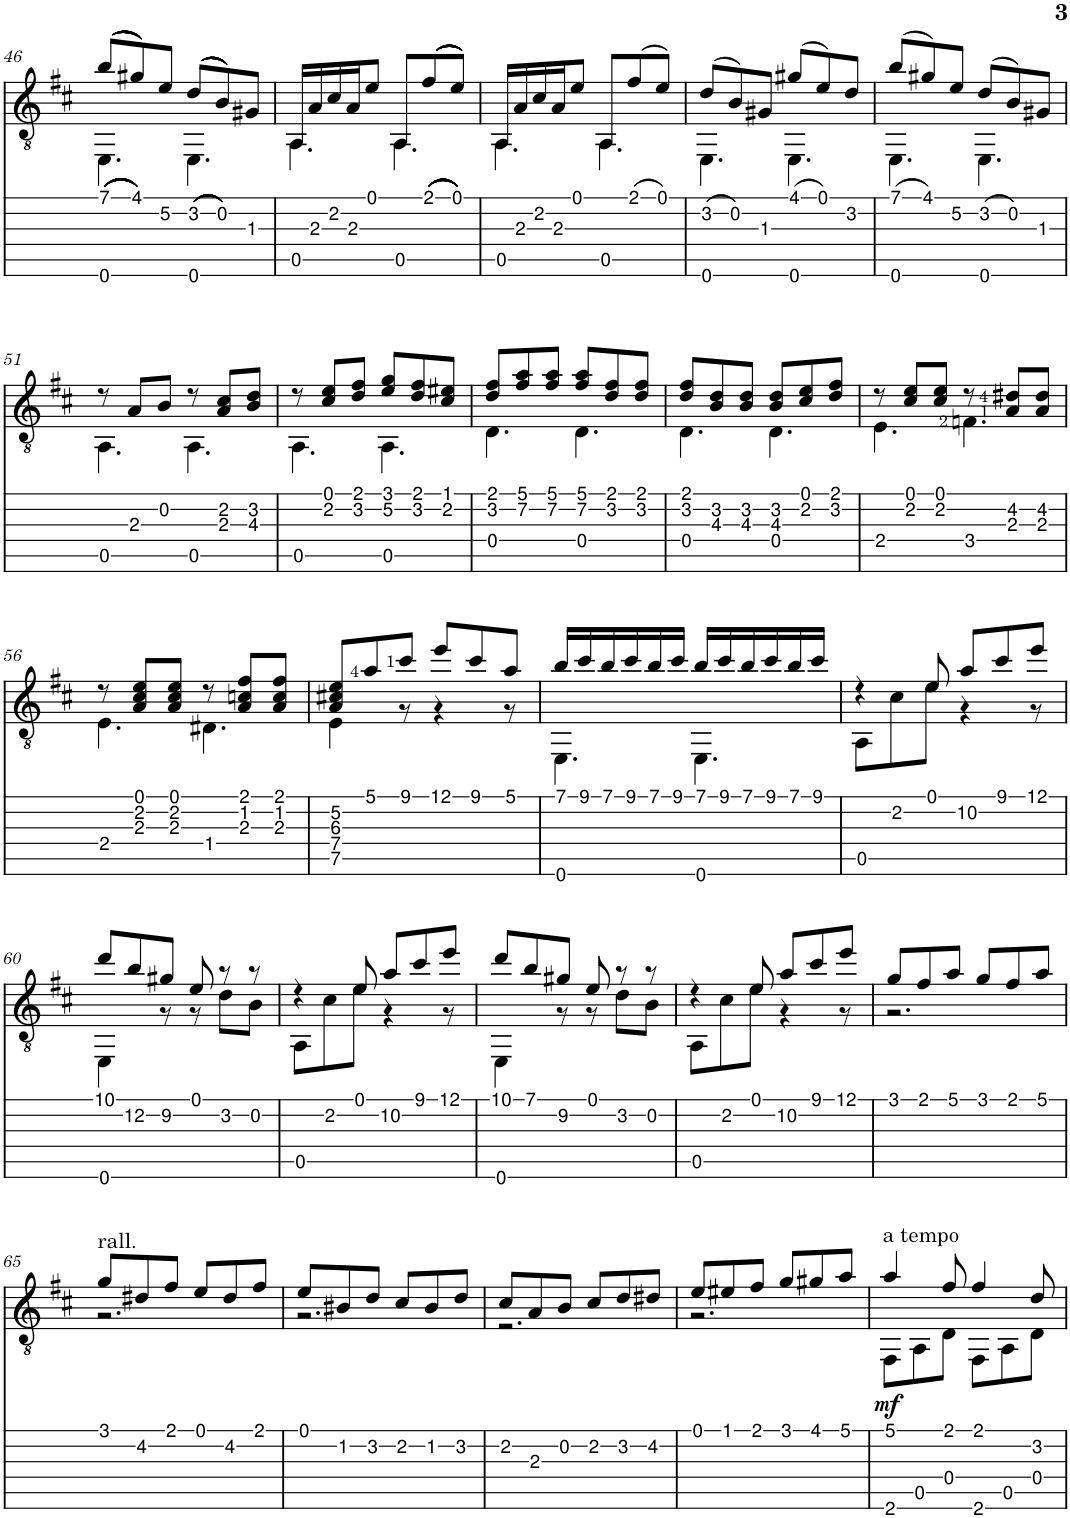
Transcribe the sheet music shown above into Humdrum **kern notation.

**kern	**kern	**dynam
*part1	*part1	*part1
*staff2	*staff1	*staff1/2
*I"Classical Guitar	*	*
*I'Guit.	*	*
!!LO:PB:g=z
*	*clefGv2	*
*k[f#c#]	*k[f#c#]	*
*D:	*D:	*
*M6/8	*M6/8	*
=46	=46	=46
*^	*^	*
8bL	4.EE	(>(>(>(>(>(>(>(>8b/L	4.EE\	.
8g#X	.	8g#X/))))))))	.	.
8eJ	.	8e/J	.	.
8dL	4.EE	(>(>(>(>(>(>(>(>8d/L	4.EE\	.
8B	.	8B/))))))))	.	.
8G#XJ	.	8G#X/J	.	.
=47	=47	=47	=47	=47
16AALL	4.AA	16AA/LL	4.AA\	.
16A	.	16A/	.	.
16c#	.	16c#/	.	.
16AJ	.	16A/J	.	.
8eJ	.	8e/J	.	.
8AAL	4.AA	8AA/L	4.AA\	.
8f#	.	(>(>(>(>(>(>(>(>8f#/	.	.
8eJ	.	8e/J))))))))	.	.
=48	=48	=48	=48	=48
16AALL	4.AA	16AA/LL	4.AA\	.
16A	.	16A/	.	.
16c#	.	16c#/	.	.
16AJ	.	16A/J	.	.
8eJ	.	8e/J	.	.
8AAL	4.AA	8AA/L	4.AA\	.
8f#	.	(>8f#/	.	.
8eJ	.	8e/J)	.	.
=49	=49	=49	=49	=49
8dL	4.EE	(>8d/L	4.EE\	.
8B	.	8B/)	.	.
8G#XJ	.	8G#X/J	.	.
8g#XL	4.EE	(>8g#X/L	4.EE\	.
8e	.	8e/)	.	.
8dJ	.	8d/J	.	.
=50	=50	=50	=50	=50
8bL	4.EE	(>8b/L	4.EE\	.
8g#X	.	8g#X/)	.	.
8eJ	.	8e/J	.	.
8dL	4.EE	(>8d/L	4.EE\	.
8B	.	8B/)	.	.
8G#XJ	.	8G#X/J	.	.
!!LO:LB:g=z	!!
=51	=51	=51	=51	=51
8r	4.AA	8r	4.AA\	.
8AL	.	8A/L	.	.
8BJ	.	8B/J	.	.
8r	4.AA	8r	4.AA\	.
8A\ 8c#\L	.	8A/ 8c#/L	.	.
8B\ 8d\J	.	8B/ 8d/J	.	.
=52	=52	=52	=52	=52
8r	4.AA	8r	4.AA\	.
8c#\ 8e\L	.	8c#/ 8e/L	.	.
8d\ 8f#\J	.	8d/ 8f#/J	.	.
8e\ 8g\L	4.AA	8e/ 8g/L	4.AA\	.
8d\ 8f#\	.	8d/ 8f#/	.	.
8c#\ 8e#X\J	.	8c#/ 8e#X/J	.	.
=53	=53	=53	=53	=53
8d\ 8f#\L	4.D	8d/ 8f#/L	4.D\	.
8f#\ 8a\	.	8f#/ 8a/	.	.
8f#\ 8a\J	.	8f#/ 8a/J	.	.
8f#\ 8a\L	4.D	8f#/ 8a/L	4.D\	.
8d\ 8f#\	.	8d/ 8f#/	.	.
8d\ 8f#\J	.	8d/ 8f#/J	.	.
=54	=54	=54	=54	=54
8d\ 8f#\L	4.D	8d/ 8f#/L	4.D\	.
8B\ 8d\	.	8B/ 8d/	.	.
8B\ 8d\J	.	8B/ 8d/J	.	.
8B\ 8d\L	4.D	8B/ 8d/L	4.D\	.
8c#\ 8e\	.	8c#/ 8e/	.	.
8d\ 8f#\J	.	8d/ 8f#/J	.	.
=55	=55	=55	=55	=55
8r	4.E	8r	4.E\	.
8c#\ 8e\L	.	8c#/ 8e/L	.	.
8c#\ 8e\J	.	8c#/ 8e/J	.	.
8r	4.Fn	8r	4.Fn\	.
8A\ 8d#X\L	.	8A/ 8d#X/L	.	.
8A\ 8d#\J	.	8A/ 8d#/J	.	.
!!LO:LB:g=z	!!
=56	=56	=56	=56	=56
8r	4.E	8r	4.E\	.
8A\ 8c#\ 8e\L	.	8A/ 8c#/ 8e/L	.	.
8A\ 8c#\ 8e\J	.	8A/ 8c#/ 8e/J	.	.
8r	4.D#X	8r	4.D#X\	.
8A\ 8cn\ 8f#\L	.	8A/ 8cn/ 8f#/L	.	.
8A\ 8c\ 8f#\J	.	8A/ 8c/ 8f#/J	.	.
=57	=57	=57	=57	=57
8A\ 8c#X\ 8e\L	4E	8A/ 8c#X/ 8e/L	4E\	.
8a	.	8a/	.	.
8cc#J	8r	8cc#/J	8r	.
8eeL	4r	8ee/L	4r	.
8cc#	.	8cc#/	.	.
8aJ	8r	8a/J	8r	.
=58	=58	=58	=58	=58
16bLL	4.EE	16b/LL	4.EE\	.
16cc#	.	16cc#/	.	.
16b	.	16b/	.	.
16cc#	.	16cc#/	.	.
16b	.	16b/	.	.
16cc#JJ	.	16cc#/JJ	.	.
16bLL	4.EE	16b/LL	4.EE\	.
16cc#	.	16cc#/	.	.
16b	.	16b/	.	.
16cc#	.	16cc#/	.	.
16b	.	16b/	.	.
16cc#JJ	.	16cc#/JJ	.	.
=59	=59	=59	=59	=59
4r	8AAL	4r	8AA\L	.
.	8c#	.	8c#\	.
8e	8eJ	8e/	8e\J	.
8aL	4r	8a/L	4r	.
8cc#	.	8cc#/	.	.
8eeJ	8r	8ee/J	8r	.
!!LO:LB:g=z	!!
=60	=60	=60	=60	=60
8ddL	4EE	8dd/L	4EE\	.
8b	.	8b/	.	.
8g#XJ	8r	8g#X/J	8r	.
8e	8r	8e/	8r	.
8r	8dL	8r	8d\L	.
8r	8BJ	8r	8B\J	.
=61	=61	=61	=61	=61
4r	8AAL	4r	8AA\L	.
.	8c#	.	8c#\	.
8e	8eJ	8e/	8e\J	.
8aL	4r	8a/L	4r	.
8cc#	.	8cc#/	.	.
8eeJ	8r	8ee/J	8r	.
=62	=62	=62	=62	=62
8ddL	4EE	8dd/L	4EE\	.
8b	.	8b/	.	.
8g#XJ	8r	8g#X/J	8r	.
8e	8r	8e/	8r	.
8r	8dL	8r	8d\L	.
8r	8BJ	8r	8B\J	.
=63	=63	=63	=63	=63
4r	8AAL	4r	8AA\L	.
.	8c#	.	8c#\	.
8e	8eJ	8e/	8e\J	.
8aL	4r	8a/L	4r	.
8cc#	.	8cc#/	.	.
8eeJ	8r	8ee/J	8r	.
=64	=64	=64	=64	=64
8gL	2.r	8g/L	2.r	.
8f#	.	8f#/	.	.
8aJ	.	8a/J	.	.
8gL	.	8g/L	.	.
8f#	.	8f#/	.	.
8aJ	.	8a/J	.	.
!!LO:LB:g=z	!!
=65	=65	=65	=65	=65
!	!	!LO:TX:a:t=rall.	!	!
8gL	2.r	8g/L	2.r	.
8d#X	.	8d#X/	.	.
8f#J	.	8f#/J	.	.
8eL	.	8e/L	.	.
8d#	.	8d#/	.	.
8f#J	.	8f#/J	.	.
=66	=66	=66	=66	=66
8eL	2.r	8e/L	2.r	.
8B#X	.	8B#X/	.	.
8dJ	.	8d/J	.	.
8c#L	.	8c#/L	.	.
8B#	.	8B#/	.	.
8dJ	.	8d/J	.	.
=67	=67	=67	=67	=67
8c#L	2.r	8c#/L	2.r	.
8A	.	8A/	.	.
8BJ	.	8B/J	.	.
8c#L	.	8c#/L	.	.
8d	.	8d/	.	.
8d#XJ	.	8d#X/J	.	.
=68	=68	=68	=68	=68
8eL	2.r	8e/L	2.r	.
8e#X	.	8e#X/	.	.
8f#J	.	8f#/J	.	.
8gL	.	8g/L	.	.
8g#X	.	8g#X/	.	.
8aJ	.	8a/J	.	.
=69	=69	=69	=69	=69
!	!	!LO:TX:a:t=a tempo	!	!
!	!	!	!	!LO:DY:b
4a	8FF#L	4a/	8FF#\L	mf
.	8AA	.	8AA\	.
8f#	8DJ	8f#/	8D\J	.
4f#	8FF#L	4f#/	8FF#\L	.
.	8AA	.	8AA\	.
8d	8DJ	8d/	8D\J	.
*v	*v	*	*	*
*	*v	*v	*
=	=	=
*-	*-	*-
